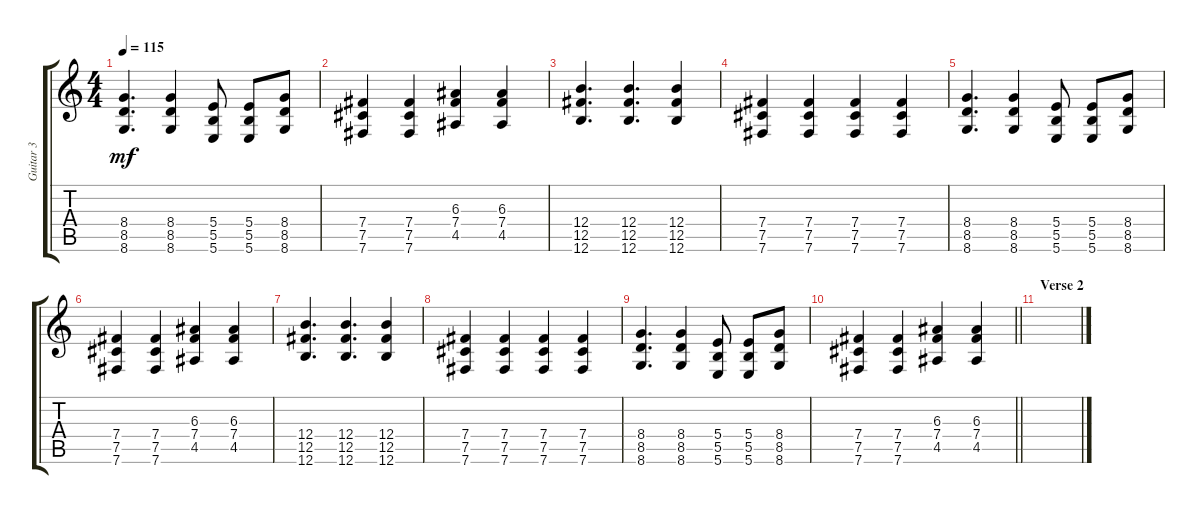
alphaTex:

\track ("Guitar 3" "Guitar 3") {instrument distortionguitar}
\staff {score tabs}
\tuning (Db4 Ab3 E3 B2 Gb2 B1) {hide}
\ts (4 4)
\tempo 115
\clef g2
\ks c
(8.4 8.5 8.6).4{d dy mf} (8.4 8.5 8.6).4 (5.4 5.5 5.6).8 (5.4 5.5 5.6).8 (8.4 8.5 8.6).8 |
(7.4 7.5 7.6).4 (7.4 7.5 7.6).4 (6.3 7.4 4.5).4 (6.3 7.4 4.5).4 |
(12.4 12.5 12.6).4{d} (12.4 12.5 12.6).4{d} (12.4 12.5 12.6).4 |
(7.4 7.5 7.6).4 (7.4 7.5 7.6).4 (7.4 7.5 7.6).4 (7.4 7.5 7.6).4 |
(8.4 8.5 8.6).4{d} (8.4 8.5 8.6).4 (5.4 5.5 5.6).8 (5.4 5.5 5.6).8 (8.4 8.5 8.6).8 |
(7.4 7.5 7.6).4 (7.4 7.5 7.6).4 (6.3 7.4 4.5).4 (6.3 7.4 4.5).4 |
(12.4 12.5 12.6).4{d} (12.4 12.5 12.6).4{d} (12.4 12.5 12.6).4 |
(7.4 7.5 7.6).4 (7.4 7.5 7.6).4 (7.4 7.5 7.6).4 (7.4 7.5 7.6).4 |
(8.4 8.5 8.6).4{d} (8.4 8.5 8.6).4 (5.4 5.5 5.6).8 (5.4 5.5 5.6).8 (8.4 8.5 8.6).8 |
\barLineRight lightlight
(7.4 7.5 7.6).4 (7.4 7.5 7.6).4 (6.3 7.4 4.5).4 (6.3 7.4 4.5).4 |
\section ("" "Verse 2")
